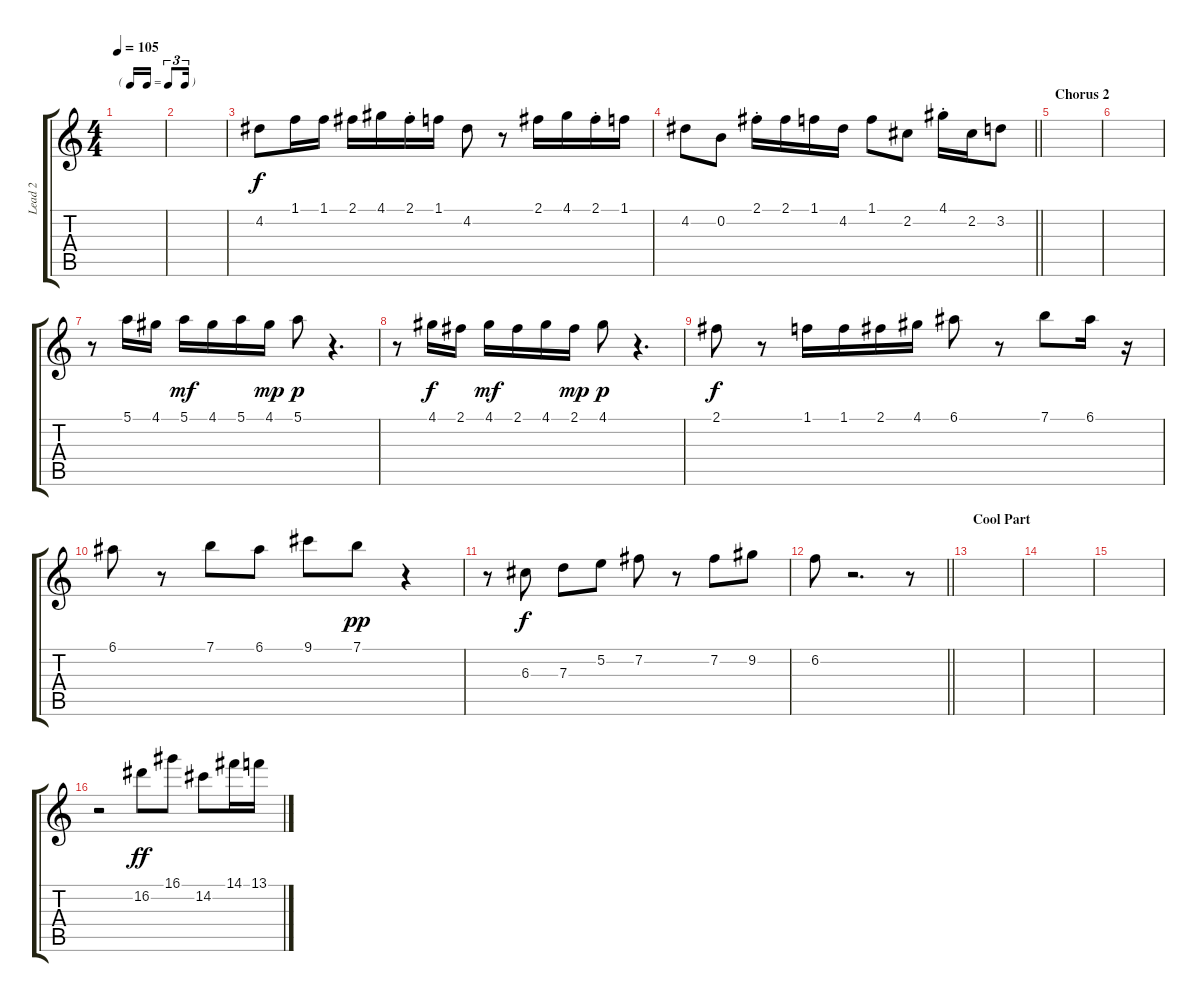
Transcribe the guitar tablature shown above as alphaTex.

\track ("Lead 2" "Lead 2") {instrument lead1square}
\staff {score tabs}
\tuning (E5 B4 G4 D4 A3 E3) {hide}
\ts (4 4)
\tf triplet16th
\tempo 105
\clef g2
\ks c
|
|
4.2.8 1.1.16 1.1.16 2.1.16 4.1.16 2.1{st}.16 1.1.16 4.2.8 r.8 2.1.16 4.1.16 2.1{st}.16 1.1.16 |
\barLineRight lightlight
4.2.8 0.2.8 2.1{st}.16 2.1.16 1.1.16 4.2.16 1.1.8 2.2.8 4.1{st}.16 2.2.16 3.2.8 |
\section ("" "Chorus 2")
|
|
r.8 5.1.16 4.1.16 5.1.16{dy mf} 4.1.16 5.1.16 4.1.16{dy mp} 5.1.8{dy p} r.4{d} |
r.8 4.1.16{dy f} 2.1.16 4.1.16{dy mf} 2.1.16 4.1.16 2.1.16{dy mp} 4.1.8{dy p} r.4{d} |
2.1.8{dy f} r.8 1.1.16 1.1.16 2.1.16 4.1.16 6.1.8 r.8 7.1.8 6.1.16 r.16 |
6.1.8 r.8 7.1.8 6.1.8 9.1.8 7.1.8{dy pp} r.4 |
r.8 6.3.8{dy f} 7.3.8 5.2.8 7.2.8 r.8 7.2.8 9.2.8 |
\barLineRight lightlight
6.2.8 r.2{d} r.8 |
\section ("" "Cool Part")
|
|
|
r.2 16.2.8{dy ff} 16.1.8 14.2.8 14.1.16 13.1.16
